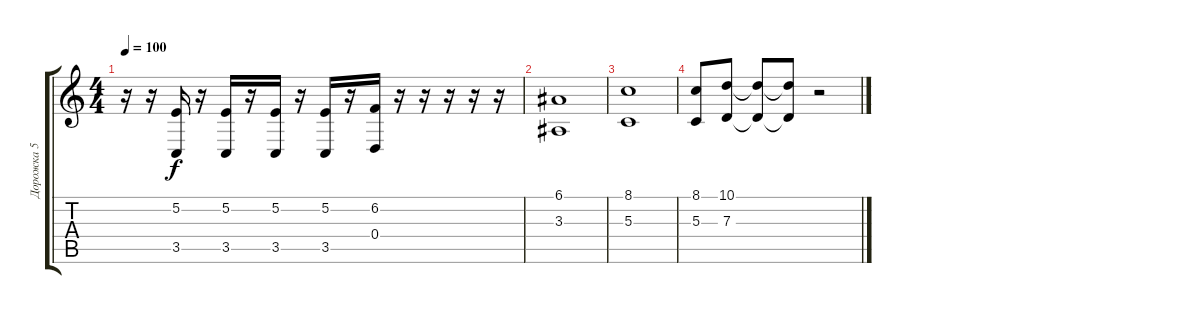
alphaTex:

\track ("Дорожка 5" "Дорожка 5") {instrument pad4choir}
\staff {score tabs}
\tuning (E4 B3 G3 D3 A2 D2) {hide}
\ts (4 4)
\tempo 100
\clef g2
\ks c
r.16{dy f} r.16 (5.2 3.5).16 r.16 (5.2 3.5).16 r.16 (5.2 3.5).16 r.16 (5.2 3.5).16 r.16 (6.2 0.4).16 r.16 r.16 r.16 r.16 r.16 |
(6.1 3.3).1 |
(8.1 5.3).1 |
(8.1 5.3).8 (10.1 7.3).8 (10.1{t} 7.3{t}).8 (10.1{t} 7.3{t}).8 r.2
